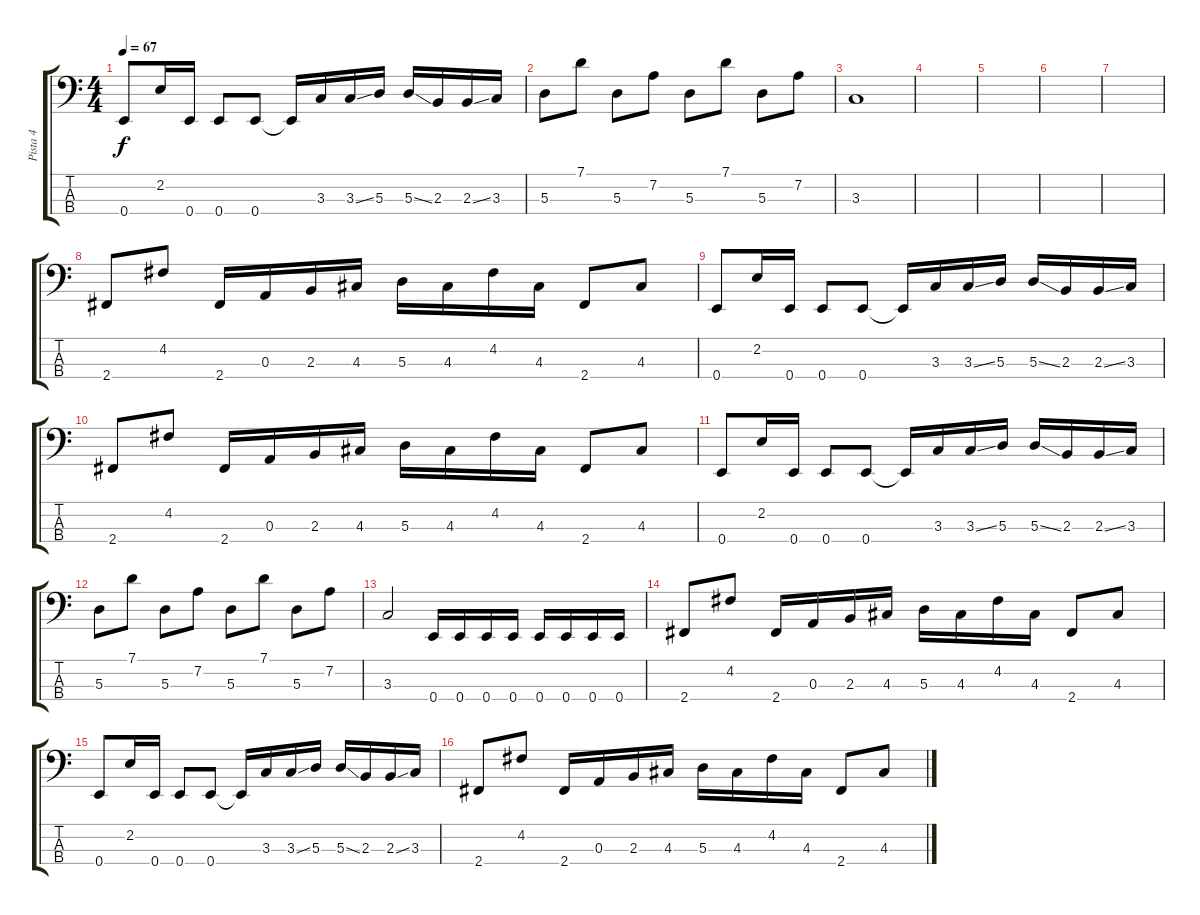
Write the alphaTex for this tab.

\track ("Pista 4" "Pista 4") {instrument electricbassfinger}
\staff {score tabs}
\tuning (G2 D2 A1 E1) {hide}
\ts (4 4)
\tempo 67
\clef f4
\ks c
0.4.8{dy f} 2.2.16 0.4.16 0.4.8 0.4.8 0.4{t}.16 3.3.16 3.3{ss}.16 5.3.16 5.3{ss}.16 2.3.16 2.3{ss}.16 3.3.16 |
5.3.8 7.1.8 5.3.8 7.2.8 5.3.8 7.1.8 5.3.8 7.2.8 |
3.3.1 |
|
|
|
|
2.4.8 4.2.8 2.4.16 0.3.16 2.3.16 4.3.16 5.3.16 4.3.16 4.2.16 4.3.16 2.4.8 4.3.8 |
0.4.8 2.2.16 0.4.16 0.4.8 0.4.8 0.4{t}.16 3.3.16 3.3{ss}.16 5.3.16 5.3{ss}.16 2.3.16 2.3{ss}.16 3.3.16 |
2.4.8 4.2.8 2.4.16 0.3.16 2.3.16 4.3.16 5.3.16 4.3.16 4.2.16 4.3.16 2.4.8 4.3.8 |
0.4.8 2.2.16 0.4.16 0.4.8 0.4.8 0.4{t}.16 3.3.16 3.3{ss}.16 5.3.16 5.3{ss}.16 2.3.16 2.3{ss}.16 3.3.16 |
5.3.8 7.1.8 5.3.8 7.2.8 5.3.8 7.1.8 5.3.8 7.2.8 |
3.3.2 0.4.16 0.4.16 0.4.16 0.4.16 0.4.16 0.4.16 0.4.16 0.4.16 |
2.4.8 4.2.8 2.4.16 0.3.16 2.3.16 4.3.16 5.3.16 4.3.16 4.2.16 4.3.16 2.4.8 4.3.8 |
0.4.8 2.2.16 0.4.16 0.4.8 0.4.8 0.4{t}.16 3.3.16 3.3{ss}.16 5.3.16 5.3{ss}.16 2.3.16 2.3{ss}.16 3.3.16 |
2.4.8 4.2.8 2.4.16 0.3.16 2.3.16 4.3.16 5.3.16 4.3.16 4.2.16 4.3.16 2.4.8 4.3.8
